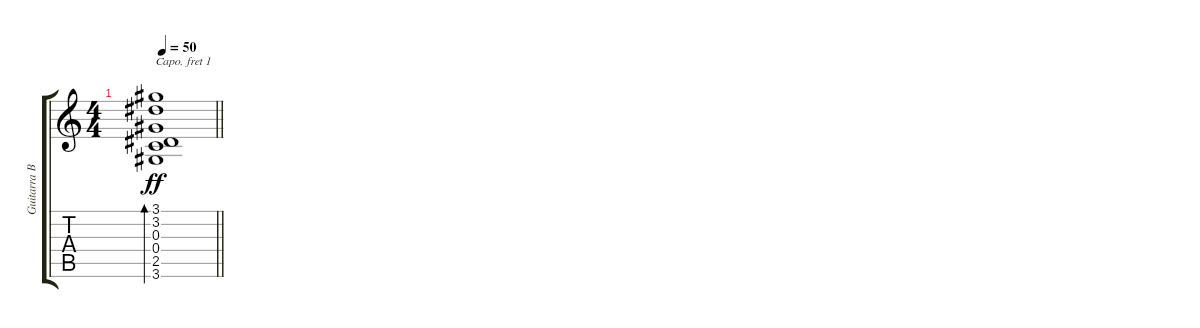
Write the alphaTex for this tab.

\track ("Guitarra Base" "Guitarra B") {instrument acousticguitarsteel}
\staff {score tabs}
\capo 1
\tuning (E4 B3 G3 D3 A2 E2) {hide}
\ts (4 4)
\tempo 50
\clef g2
\barLineRight lightlight
\ks c
(3.1 3.2 0.3 0.4 2.5 3.6).1{bd 120 dy ff}
